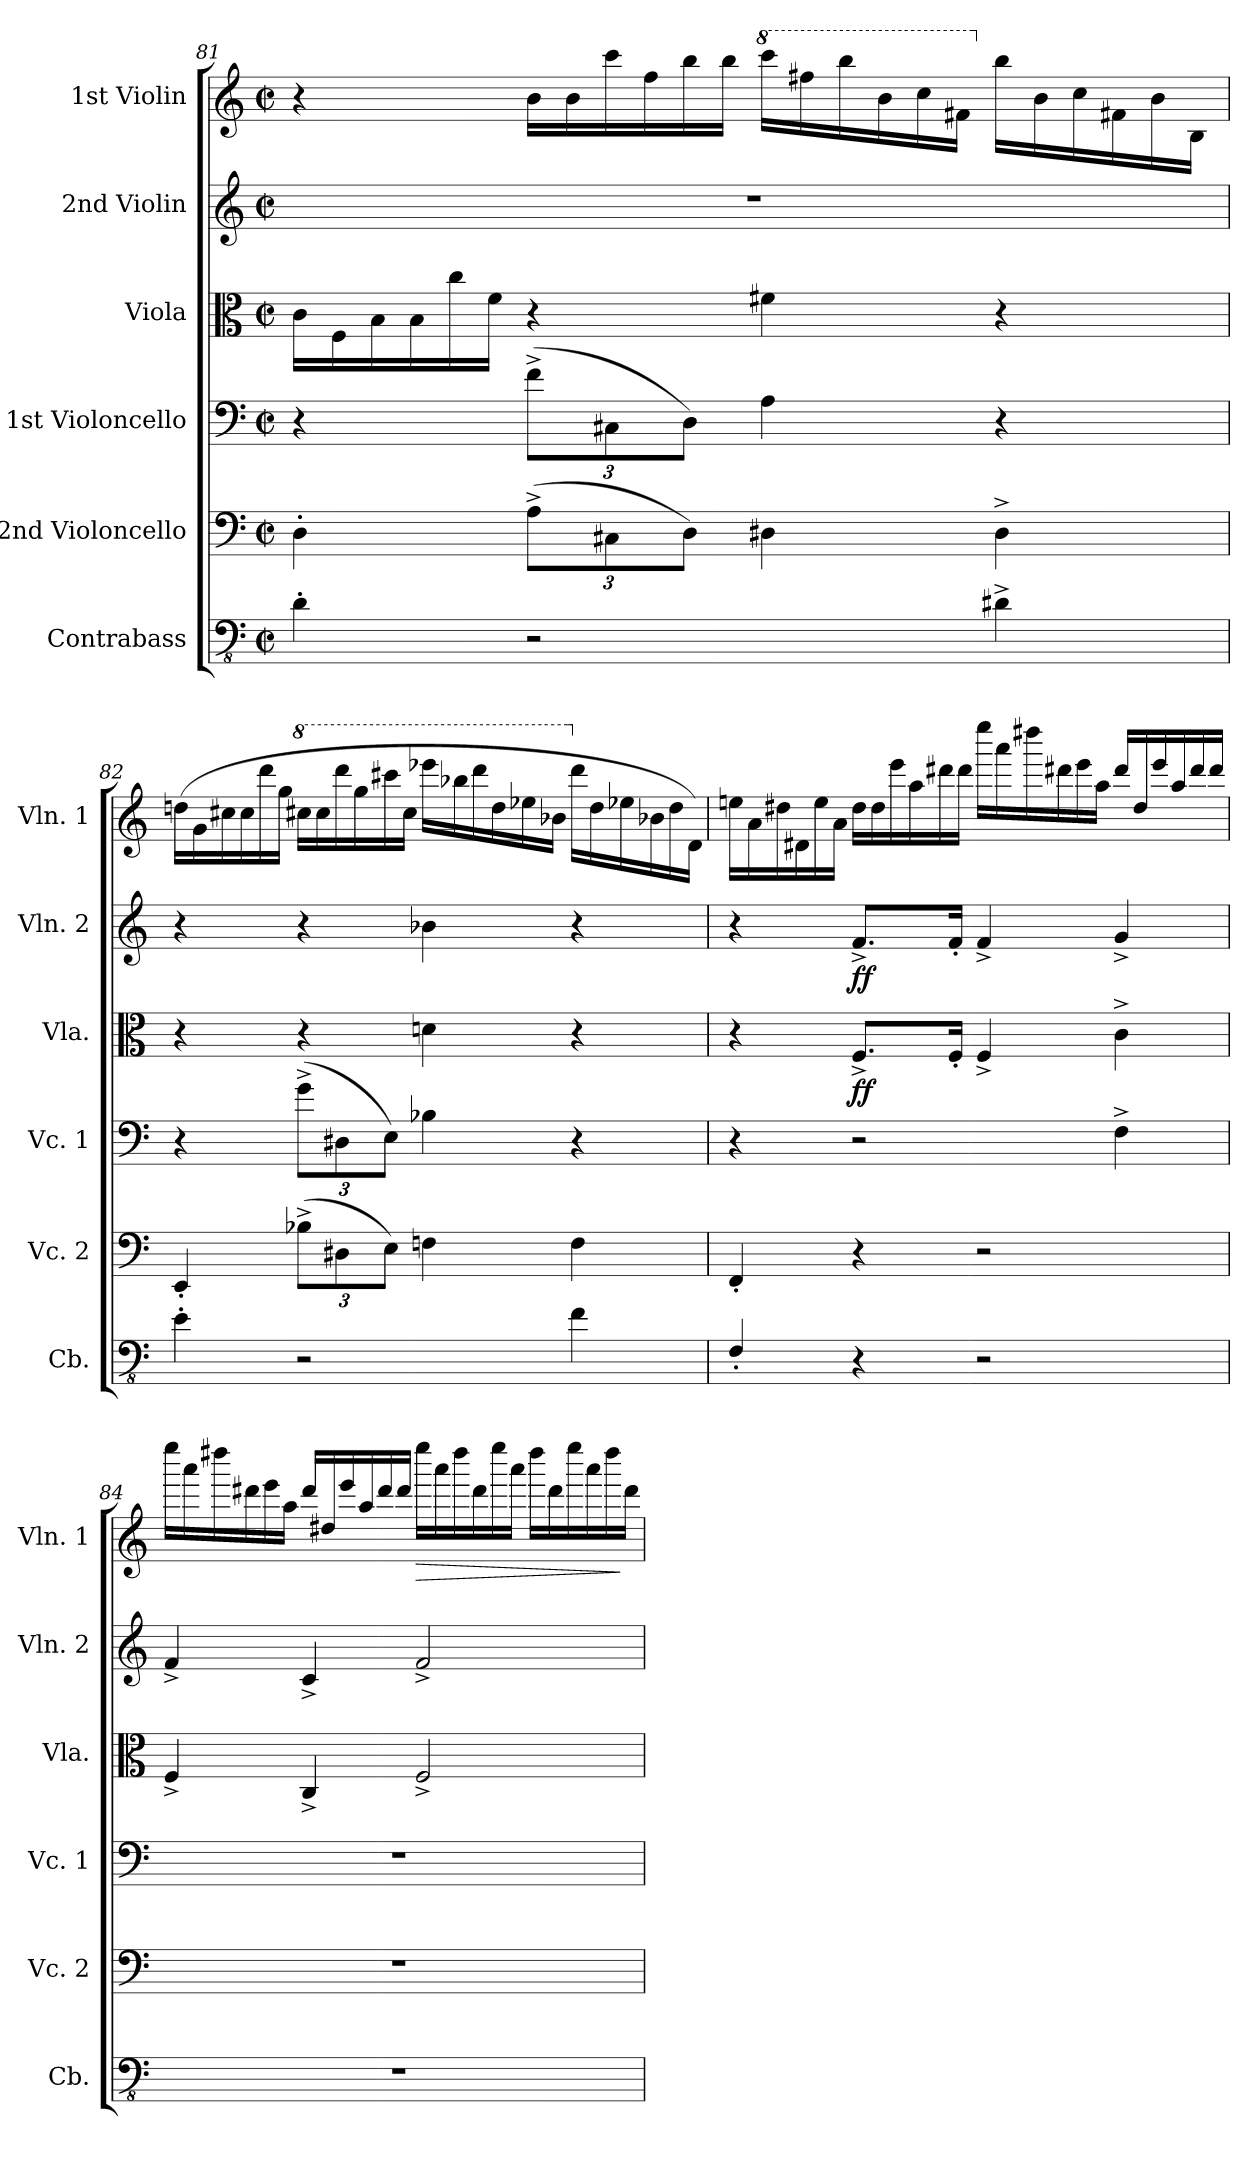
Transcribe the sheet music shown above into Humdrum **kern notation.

**kern	**kern	**kern	**kern	**dynam	**kern	**dynam	**kern	**dynam
*part6	*part5	*part4	*part3	*part3	*part2	*part2	*part1	*part1
*staff6	*staff5	*staff4	*staff3	*staff3	*staff2	*staff2	*staff1	*staff1
*I"Contrabass	*I"2nd Violoncello	*I"1st Violoncello	*I"Viola	*	*I"2nd Violin	*	*I"1st Violin	*
*I'Cb.	*I'Vc. 2	*I'Vc. 1	*I'Vla.	*	*I'Vln. 2	*	*I'Vln. 1	*
!!LO:LB:g=z
*clefFv4	*clefF4	*clefF4	*clefC3	*	*clefG2	*	*clefG2	*
*ITrd7c12	*	*	*	*	*	*	*	*
*k[]	*k[]	*k[]	*k[]	*	*k[]	*	*k[]	*
*M2/2	*M2/2	*M2/2	*M2/2	*	*M2/2	*	*M2/2	*
*met(c|)	*met(c|)	*met(c|)	*met(c|)	*	*met(c|)	*	*met(c|)	*
*	*	*	*Xtuplet	*	*	*	*	*
=81	=81	=81	=81	=81	=81	=81	=81	=81
4DD'\	4D'\	4r	24c\LL	.	1r	.	4r	.
.	.	.	24F\	.	.	.	.	.
.	.	.	24B\	.	.	.	.	.
.	.	.	24B\	.	.	.	.	.
.	.	.	24cc\	.	.	.	.	.
.	.	.	24f\JJ	.	.	.	.	.
*	*Xbrackettup	*Xbrackettup	*	*	*	*	*Xtuplet	*
2r	(12A^\L	(12f^\L	4r	.	.	.	24b\LL	.
.	.	.	.	.	.	.	24b\	.
.	12C#X\	12C#X\	.	.	.	.	24ccc\	.
.	.	.	.	.	.	.	24ff\	.
.	12D\J)	12D\J)	.	.	.	.	24bb\	.
.	.	.	.	.	.	.	24bb\JJ	.
*	*	*	*	*	*	*	*8va	*
.	4D#X\	4A\	4f#X\	.	.	.	24cccc\LL	.
.	.	.	.	.	.	.	24fff#X\	.
.	.	.	.	.	.	.	24bbb\	.
.	.	.	.	.	.	.	24bb\	.
.	.	.	.	.	.	.	24ccc\	.
.	.	.	.	.	.	.	24ff#X\JJ	.
*	*	*	*	*	*	*	*X8va	*
4DD#X^\	4D#^\	4r	4r	.	.	.	24bb\LL	.
.	.	.	.	.	.	.	24b\	.
.	.	.	.	.	.	.	24cc\	.
.	.	.	.	.	.	.	24f#X\	.
.	.	.	.	.	.	.	24b\	.
.	.	.	.	.	.	.	24B\JJ	.
!!LO:PB:g=z
=82	=82	=82	=82	=82	=82	=82	=82	=82
!	!	!	!	!	!	!	!	!LO:DY:b
4EE'\	4EE'/	4r	4r	.	4r	.	(24ddn\LL	other-dynamics
.	.	.	.	.	.	.	24g\	.
.	.	.	.	.	.	.	24cc#X\	.
.	.	.	.	.	.	.	24cc#\	.
.	.	.	.	.	.	.	24ddd\	.
.	.	.	.	.	.	.	24gg\JJ	.
*	*	*	*	*	*	*	*8va	*
2r	(12B-X^\L	(12g^\L	4r	.	4r	.	24ccc#X\LL	.
.	.	.	.	.	.	.	24ccc#\	.
.	12D#X\	12D#X\	.	.	.	.	24dddd\	.
.	.	.	.	.	.	.	24ggg\	.
.	12E\J)	12E\J)	.	.	.	.	24cccc#X\	.
.	.	.	.	.	.	.	24ccc#\JJ	.
.	4Fn\	4B-X\	4dn\	.	4b-X\	.	24eeee-X\LL	.
.	.	.	.	.	.	.	24bbb-X\	.
.	.	.	.	.	.	.	24dddd\	.
.	.	.	.	.	.	.	24ddd\	.
.	.	.	.	.	.	.	24eee-X\	.
.	.	.	.	.	.	.	24bb-X\JJ	.
*	*	*	*	*	*	*	*X8va	*
4FF\	4F\	4r	4r	.	4r	.	24ddd\LL	.
.	.	.	.	.	.	.	24dd\	.
.	.	.	.	.	.	.	24ee-X\	.
.	.	.	.	.	.	.	24b-X\	.
.	.	.	.	.	.	.	24dd\	.
.	.	.	.	.	.	.	24d\JJ)	.
!!LO:LB:g=z
=83	=83	=83	=83	=83	=83	=83	=83	=83
4FFF'/	4FF'/	4r	4r	.	4r	.	24een\LL	.
.	.	.	.	.	.	.	24a\	.
.	.	.	.	.	.	.	24dd#X\	.
.	.	.	.	.	.	.	24d#X\	.
.	.	.	.	.	.	.	24ee\	.
.	.	.	.	.	.	.	24a\JJ	.
!	!	!	!	!LO:DY:b	!	!LO:DY:b	!	!
4r	4r	2r	8.F^/L	ff	8.f^/L	ff	24dd#\LL	.
.	.	.	.	.	.	.	24dd#\	.
.	.	.	.	.	.	.	24eee\	.
.	.	.	.	.	.	.	24aa\	.
.	.	.	.	.	.	.	24ddd#X\	.
.	.	.	16F'/Jk	.	16f'/Jk	.	.	.
.	.	.	.	.	.	.	24ddd#\JJ	.
2r	2r	.	4F^/	.	4f^/	.	24eeee\LL	.
.	.	.	.	.	.	.	24aaa\	.
.	.	.	.	.	.	.	24dddd#X\	.
.	.	.	.	.	.	.	24ddd#X\	.
.	.	.	.	.	.	.	24eee\	.
.	.	.	.	.	.	.	24aa\JJ	.
.	.	4F^\	4c^\	.	4g^/	.	24ddd#/LL	.
.	.	.	.	.	.	.	24dd#/	.
.	.	.	.	.	.	.	24eee/	.
.	.	.	.	.	.	.	24aa/	.
.	.	.	.	.	.	.	24ddd#/	.
.	.	.	.	.	.	.	24ddd#/JJ	.
!!LO:PB:g=z
=84	=84	=84	=84	=84	=84	=84	=84	=84
1r	1r	1r	4F^/	.	4f^/	.	24eeee\LL	.
.	.	.	.	.	.	.	24aaa\	.
.	.	.	.	.	.	.	24dddd#X\	.
.	.	.	.	.	.	.	24ddd#X\	.
.	.	.	.	.	.	.	24eee\	.
.	.	.	.	.	.	.	24aa\JJ	.
.	.	.	4C^/	.	4c^/	.	24ddd#/LL	.
.	.	.	.	.	.	.	24dd#X/	.
.	.	.	.	.	.	.	24eee/	.
.	.	.	.	.	.	.	24aa/	.
.	.	.	.	.	.	.	24ddd#/	.
.	.	.	.	.	.	.	24ddd#/JJ	.
!	!	!	!	!	!	!	!	!LO:HP:b
.	.	.	2F^/	.	2f^/	.	24eeee\LL	>
.	.	.	.	.	.	.	24aaa\	.
.	.	.	.	.	.	.	24dddd#\	.
.	.	.	.	.	.	.	24ddd#\	.
.	.	.	.	.	.	.	24eeee\	.
.	.	.	.	.	.	.	24aaa\JJ	.
.	.	.	.	.	.	.	24dddd#\LL	.
.	.	.	.	.	.	.	24ddd#\	.
.	.	.	.	.	.	.	24eeee\	.
.	.	.	.	.	.	.	24aaa\	.
.	.	.	.	.	.	.	24dddd#\	.
.	.	.	.	.	.	.	24ddd#\JJ	]
=	=	=	=	=	=	=	=	=
*-	*-	*-	*-	*-	*-	*-	*-	*-
